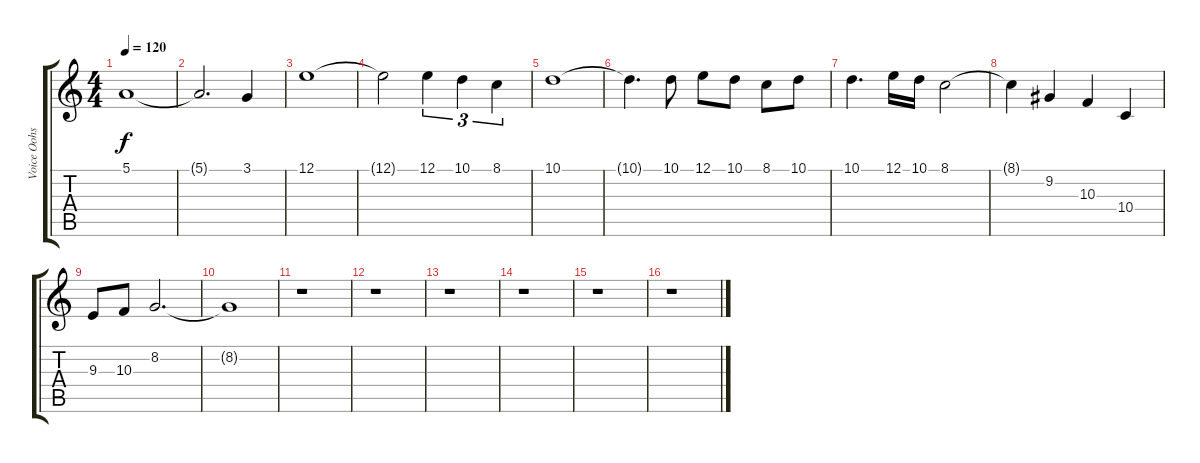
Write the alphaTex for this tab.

\track ("Voice Oohs" "Voice Oohs") {instrument voiceoohs}
\staff {score tabs}
\tuning (E4 B3 G3 D3 A2 E2) {hide}
\ts (4 4)
\tempo 120
\clef g2
\ks c
5.1.1{dy f} |
5.1{t}.2{d} 3.1.4 |
12.1.1 |
12.1{t}.2 12.1.4{tu (3 2)} 10.1.4{tu (3 2)} 8.1.4{tu (3 2)} |
10.1.1 |
10.1{t}.4{d} 10.1.8 12.1.8 10.1.8 8.1.8 10.1.8 |
10.1.4{d} 12.1.16 10.1.16 8.1.2 |
8.1{t}.4 9.2.4 10.3.4 10.4.4 |
9.3.8 10.3.8 8.2.2{d} |
8.2{t}.1 |
r.1 |
r.1 |
r.1 |
r.1 |
r.1 |
r.1
